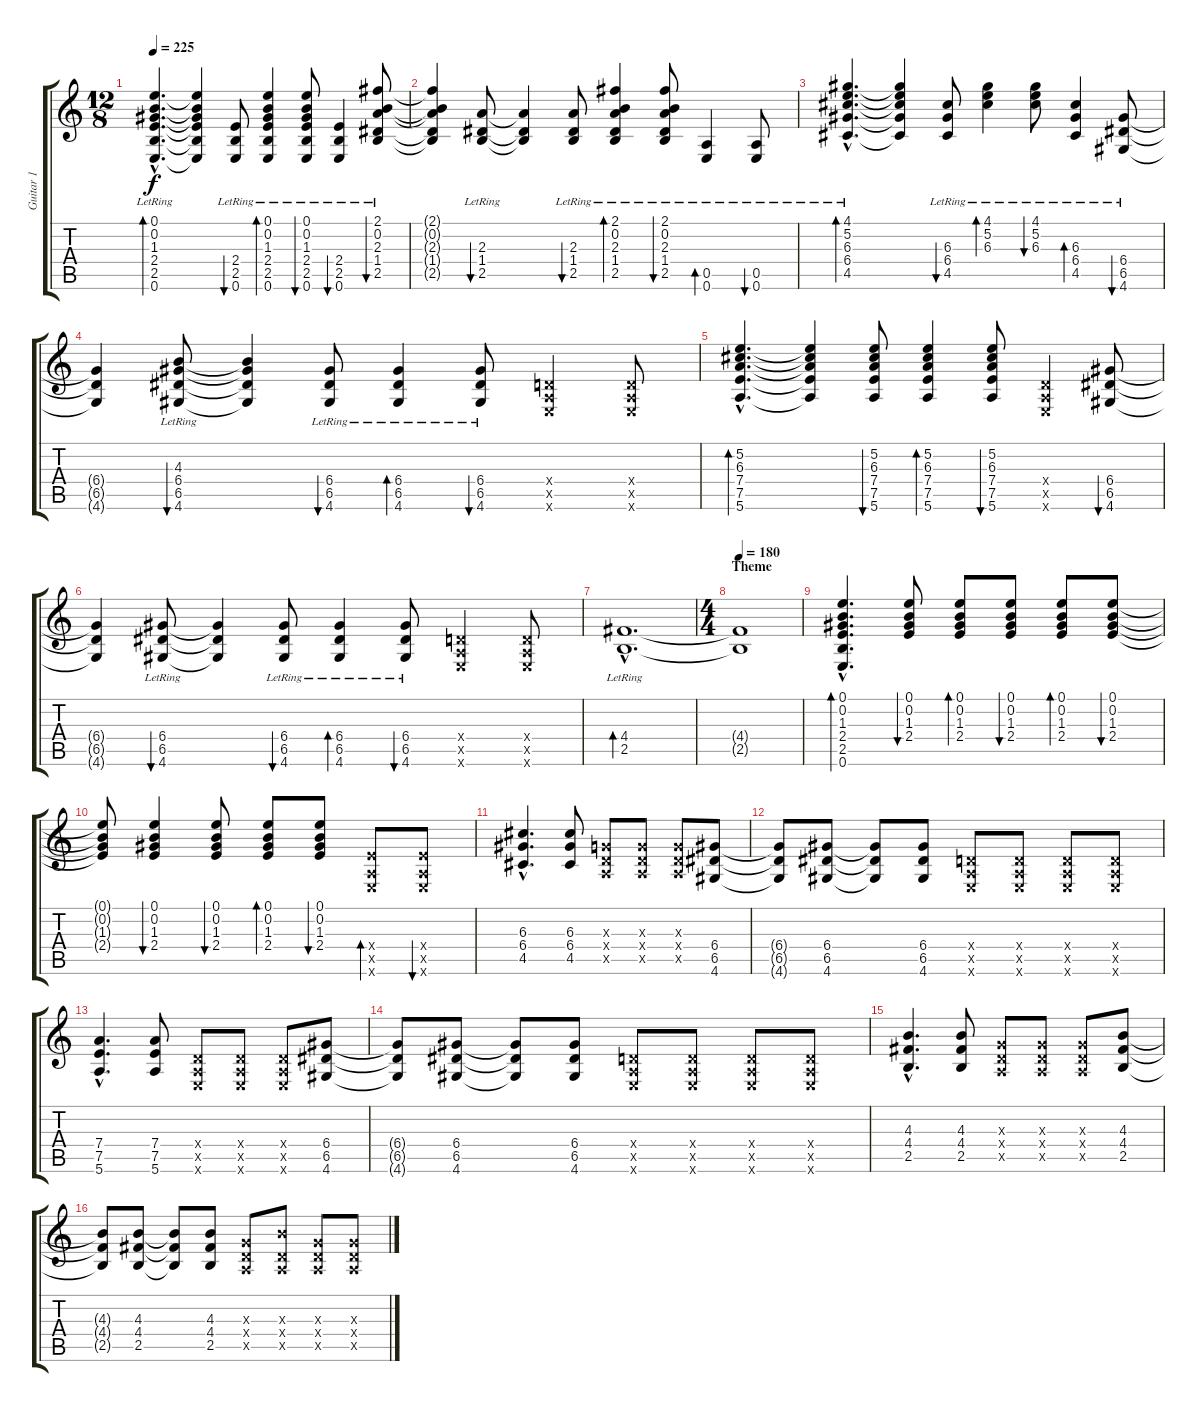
\track ("Guitar 1" "Guitar 1") {instrument acousticguitarsteel}
\staff {score tabs}
\tuning (E4 B3 G3 D3 A2 E2) {hide}
\ts (12 8)
\tempo 225
\clef g2
\ks c
(0.1{hac lr} 0.2{hac lr} 1.3{hac lr} 2.4{hac lr} 2.5{hac lr} 0.6{hac lr}).4{d bd 120 dy f} (0.1{t} 0.2{t} 1.3{t} 2.4{t} 2.5{t} 0.6{t}).4 (2.4{lr} 2.5{lr} 0.6{lr}).8{bu 120} (0.1{lr} 0.2{lr} 1.3{lr} 2.4{lr} 2.5{lr} 0.6{lr}).4{bd 120} (0.1{lr} 0.2{lr} 1.3{lr} 2.4{lr} 2.5{lr} 0.6{lr}).8{bu 120} (2.4{lr} 2.5{lr} 0.6{lr}).4{bu 120} (2.1{lr} 0.2{lr} 2.3{lr} 1.4{lr} 2.5{lr}).8{bu 120} |
(2.1{t} 0.2{t} 2.3{t} 1.4{t} 2.5{t}).4 (2.3{lr} 1.4{lr} 2.5{lr}).8{bu 120} (2.3{t} 1.4{t} 2.5{t}).4 (2.3{lr} 1.4{lr} 2.5{lr}).8{bu 120} (2.1{lr} 0.2{lr} 2.3{lr} 1.4{lr} 2.5{lr}).4{bd 120} (2.1{lr} 0.2{lr} 2.3{lr} 1.4{lr} 2.5{lr}).8{bu 120} (0.5{lr} 0.6{lr}).4{bd 120} (0.5{lr} 0.6{lr}).8{bu 120} |
(4.1{hac lr} 5.2{hac lr} 6.3{hac lr} 6.4{hac lr} 4.5{hac lr}).4{d bd 120} (4.1{t} 5.2{t} 6.3{t} 6.4{t} 4.5{t}).4 (6.3{lr} 6.4{lr} 4.5{lr}).8{bu 120} (4.1{lr} 5.2{lr} 6.3{lr}).4{bd 120} (4.1 5.2 6.3{lr}).8{bu 120} (6.3{lr} 6.4{lr} 4.5{lr}).4{bd 120} (6.4{lr} 6.5{lr} 4.6{lr}).8{bu 120} |
(6.4{t} 6.5{t} 4.6{t}).4 (4.3 6.4{lr} 6.5{lr} 4.6{lr}).8{bu 120} (4.3{t} 6.4{t} 6.5{t} 4.6{t}).4 (6.4{lr} 6.5{lr} 4.6{lr}).8{bu 120} (6.4{lr} 6.5{lr} 4.6{lr}).4{bd 120} (6.4{lr} 6.5{lr} 4.6{lr}).8{bu 120} (0.4{x} 0.5{x} 0.6{x}).4 (0.4{x} 0.5{x} 0.6{x}).8 |
(5.2{hac} 6.3{hac} 7.4{hac} 7.5{hac} 5.6{hac}).4{d bd 120} (5.2{t} 6.3{t} 7.4{t} 7.5{t} 5.6{t}).4 (5.2 6.3 7.4 7.5 5.6).8{bu 120} (5.2 6.3 7.4 7.5 5.6).4{bd 120} (5.2 6.3 7.4 7.5 5.6).8{bu 120} (0.4{x} 0.5{x} 0.6{x}).4 (6.4 6.5 4.6).8{bu 120} |
(6.4{t} 6.5{t} 4.6{t}).4 (6.4{lr} 6.5{lr} 4.6{lr}).8{bu 120} (6.4{t} 6.5{t} 4.6{t}).4 (6.4{lr} 6.5{lr} 4.6{lr}).8{bu 120} (6.4{lr} 6.5{lr} 4.6{lr}).4{bd 120} (6.4{lr} 6.5{lr} 4.6{lr}).8{bu 120} (0.4{x} 0.5{x} 0.6{x}).4 (0.4{x} 0.5{x} 0.6{x}).8 |
(4.4{hac lr} 2.5{hac lr}).1{d bd 120} |
\ts (4 4)
\section ("" "Theme")
\tempo 180
(4.4{t} 2.5{t}).1 |
(0.1{hac} 0.2{hac} 1.3{hac} 2.4{hac} 2.5{hac} 0.6{hac}).4{d bd 120} (0.1 0.2 1.3 2.4).8{bu 120} (0.1 0.2 1.3 2.4).8{bd 120} (0.1 0.2 1.3 2.4).8{bu 120} (0.1 0.2 1.3 2.4).8{bd 120} (0.1 0.2 1.3 2.4).8{bu 120} |
(0.1{t} 0.2{t} 1.3{t} 2.4{t}).8 (0.1 0.2 1.3 2.4).4{bu 120} (0.1 0.2 1.3 2.4).8{bu 120} (0.1 0.2 1.3 2.4).8{bd 120} (0.1 0.2 1.3 2.4).8{bu 120} (2.4{x} 0.5{x} 0.6{x}).8{bd 120} (2.4{x} 0.5{x} 0.6{x}).8{bu 120} |
(6.3{hac} 6.4{hac} 4.5{hac}).4{d} (6.3 6.4 4.5).8 (0.3{x} 0.4{x} 0.5{x}).8 (0.3{x} 0.4{x} 0.5{x}).8 (0.3{x} 0.4{x} 0.5{x}).8 (6.4 6.5 4.6).8 |
(6.4{t} 6.5{t} 4.6{t}).8 (6.4 6.5 4.6).8 (6.4{t} 6.5{t} 4.6{t}).8 (6.4 6.5 4.6).8 (0.4{x} 0.5{x} 0.6{x}).8 (0.4{x} 0.5{x} 0.6{x}).8 (0.4{x} 0.5{x} 0.6{x}).8 (0.4{x} 0.5{x} 0.6{x}).8 |
(7.4{hac} 7.5{hac} 5.6{hac}).4{d} (7.4 7.5 5.6).8 (0.4{x} 0.5{x} 0.6{x}).8 (0.4{x} 0.5{x} 0.6{x}).8 (0.4{x} 0.5{x} 0.6{x}).8 (6.4 6.5 4.6).8 |
(6.4{t} 6.5{t} 4.6{t}).8 (6.4 6.5 4.6).8 (6.4{t} 6.5{t} 4.6{t}).8 (6.4 6.5 4.6).8 (0.4{x} 0.5{x} 0.6{x}).8 (0.4{x} 0.5{x} 0.6{x}).8 (0.4{x} 0.5{x} 0.6{x}).8 (0.4{x} 0.5{x} 0.6{x}).8 |
(4.3{hac} 4.4{hac} 2.5{hac}).4{d} (4.3 4.4 2.5).8 (0.3{x} 0.4{x} 0.5{x}).8 (0.3{x} 0.4{x} 0.5{x}).8 (0.3{x} 0.4{x} 0.5{x}).8 (4.3 4.4 2.5).8 |
(4.3{t} 4.4{t} 2.5{t}).8 (4.3 4.4 2.5).8 (4.3{t} 4.4{t} 2.5{t}).8 (4.3 4.4 2.5).8 (0.3{x} 0.4{x} 0.5{x}).8 (4.3{x} 0.4{x} 0.5{x}).8 (0.3{x} 0.4{x} 0.5{x}).8 (0.3{x} 0.4{x} 0.5{x}).8
